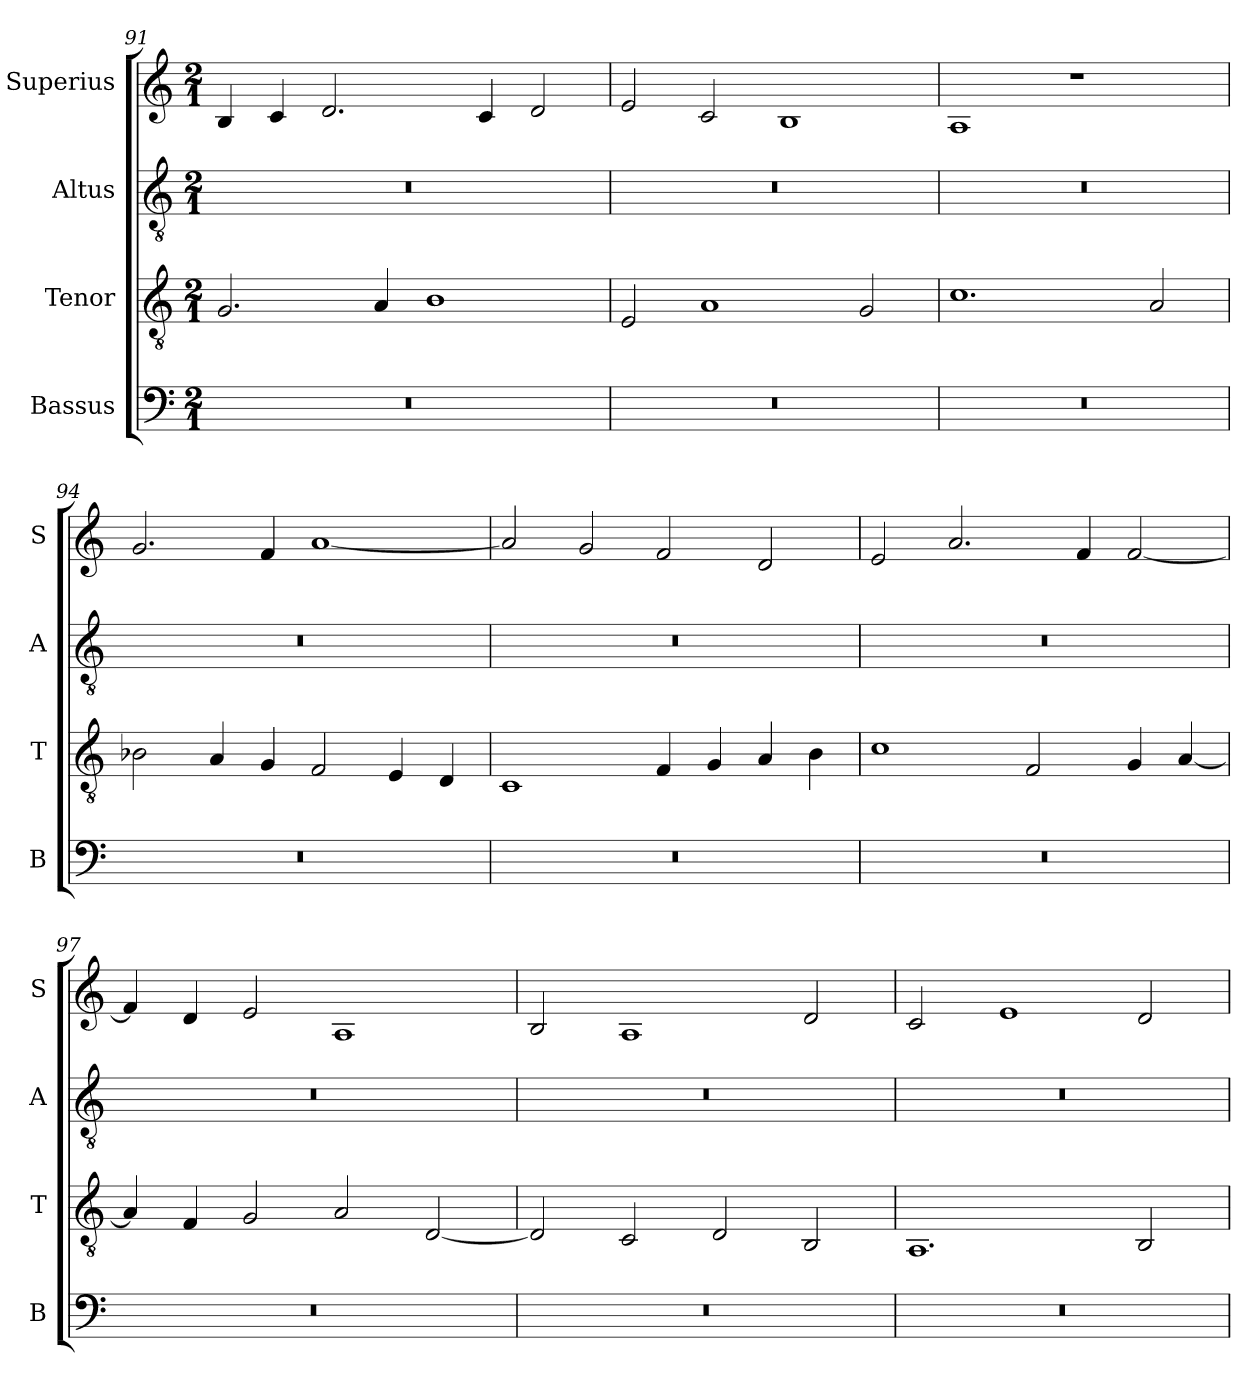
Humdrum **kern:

**kern	**kern	**kern	**kern
*part4	*part3	*part2	*part1
*staff4	*staff3	*staff2	*staff1
*I"Bassus	*I"Tenor	*I"Altus	*I"Superius
*I'B	*I'T	*I'A	*I'S
*clefF4	*clefGv2	*clefGv2	*clefG2
*k[]	*k[]	*k[]	*k[]
*M2/1	*M2/1	*M2/1	*M2/1
=91	=91	=91	=91
0r	2.G/	0r	4B/
.	.	.	4c/
.	.	.	2.d/
.	4A/	.	.
.	1B	.	.
.	.	.	4c/
.	.	.	2d/
=92	=92	=92	=92
0r	2E/	0r	2e/
.	1A	.	2c/
.	.	.	1B
.	2G/	.	.
=93	=93	=93	=93
0r	1.c	0r	1A
.	.	.	1r
.	2A/	.	.
=94	=94	=94	=94
0r	2B-X\	0r	2.g/
.	4A/	.	.
.	4G/	.	4f/
.	2F/	.	[1a
.	4E/	.	.
.	4D/	.	.
=95	=95	=95	=95
0r	1C	0r	2a/]
.	.	.	2g/
.	4F/	.	2f/
.	4G/	.	.
.	4A/	.	2d/
.	4B\	.	.
=96	=96	=96	=96
0r	1c	0r	2e/
.	.	.	2.a/
.	2F/	.	.
.	.	.	4f/
.	4G/	.	[2f/
.	[4A/	.	.
=97	=97	=97	=97
0r	4A/]	0r	4f/]
.	4F/	.	4d/
.	2G/	.	2e/
.	2A/	.	1A
.	[2D/	.	.
=98	=98	=98	=98
0r	2D/]	0r	2B/
.	2C/	.	1A
.	2D/	.	.
.	2BB/	.	2d/
=99	=99	=99	=99
0r	1.AA	0r	2c/
.	.	.	1e
.	2BB/	.	2d/
=	=	=	=
*-	*-	*-	*-
